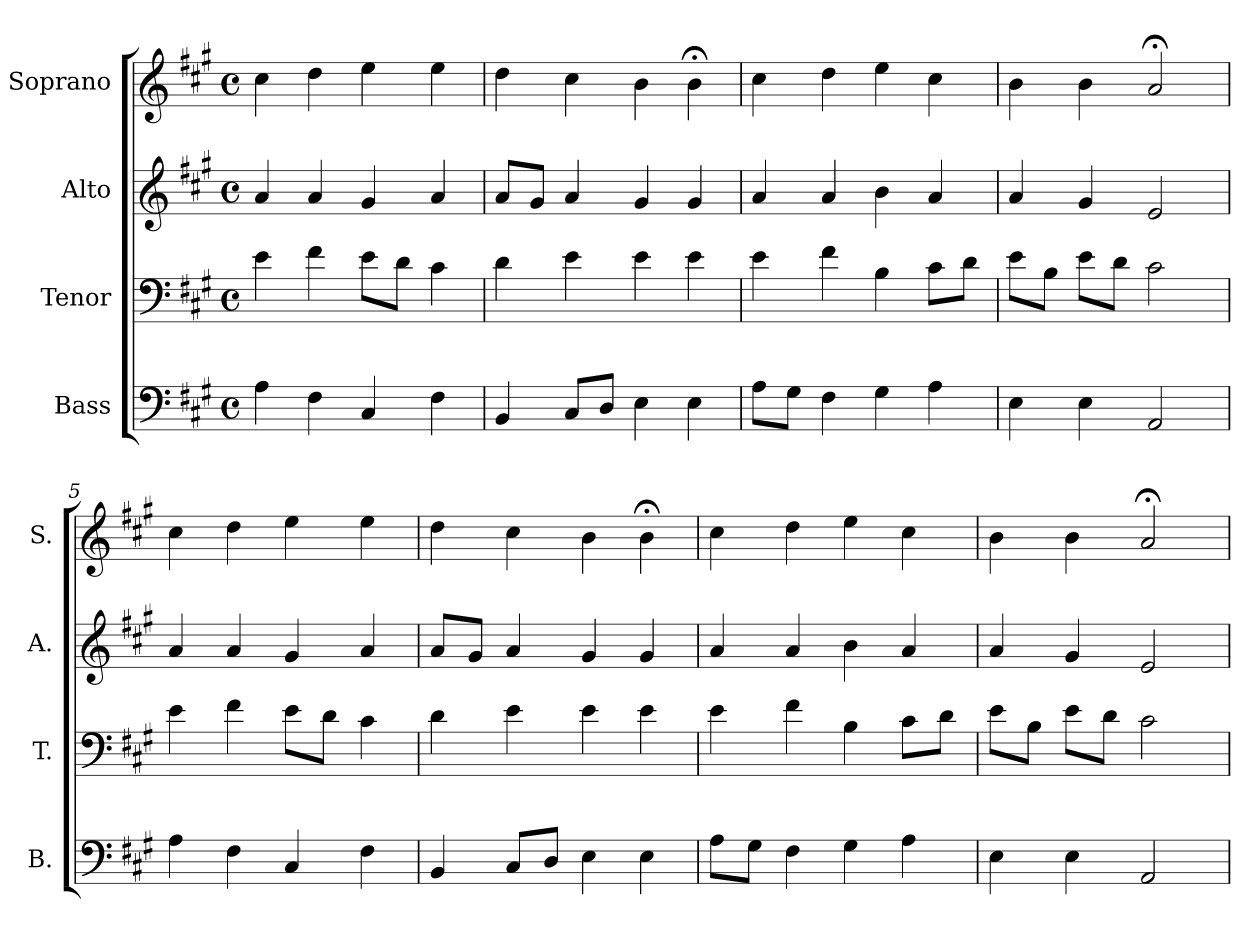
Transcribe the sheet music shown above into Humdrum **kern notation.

**kern	**kern	**kern	**kern
*part4	*part3	*part2	*part1
*staff4	*staff3	*staff2	*staff1
*I"Bass	*I"Tenor	*I"Alto	*I"Soprano
*I'B.	*I'T.	*I'A.	*I'S.
*clefF4	*clefF4	*clefG2	*clefG2
*k[f#c#g#]	*k[f#c#g#]	*k[f#c#g#]	*k[f#c#g#]
*A:	*A:	*A:	*A:
*M4/4	*M4/4	*M4/4	*M4/4
*met(c)	*met(c)	*met(c)	*met(c)
=1	=1	=1	=1
4A\	4e\	4a/	4cc#\
4F#\	4f#\	4a/	4dd\
4C#/	8e\L	4g#/	4ee\
.	8d\J	.	.
4F#\	4c#\	4a/	4ee\
=2	=2	=2	=2
4BB/	4d\	8a/L	4dd\
.	.	8g#/J	.
8C#/L	4e\	4a/	4cc#\
8D/J	.	.	.
4E\	4e\	4g#/	4b\
4E\	4e\	4g#/	4b;<\
=3	=3	=3	=3
8A\L	4e\	4a/	4cc#\
8G#\J	.	.	.
4F#\	4f#\	4a/	4dd\
4G#\	4B\	4b\	4ee\
4A\	8c#\L	4a/	4cc#\
.	8d\J	.	.
=4	=4	=4	=4
4E\	8e\L	4a/	4b\
.	8B\J	.	.
4E\	8e\L	4g#/	4b\
.	8d\J	.	.
2AA/	2c#\	2e/	2a;</
=5	=5	=5	=5
4A\	4e\	4a/	4cc#\
4F#\	4f#\	4a/	4dd\
4C#/	8e\L	4g#/	4ee\
.	8d\J	.	.
4F#\	4c#\	4a/	4ee\
!!LO:LB:g=z
=6	=6	=6	=6
4BB/	4d\	8a/L	4dd\
.	.	8g#/J	.
8C#/L	4e\	4a/	4cc#\
8D/J	.	.	.
4E\	4e\	4g#/	4b\
4E\	4e\	4g#/	4b;<\
=7	=7	=7	=7
8A\L	4e\	4a/	4cc#\
8G#\J	.	.	.
4F#\	4f#\	4a/	4dd\
4G#\	4B\	4b\	4ee\
4A\	8c#\L	4a/	4cc#\
.	8d\J	.	.
=8	=8	=8	=8
4E\	8e\L	4a/	4b\
.	8B\J	.	.
4E\	8e\L	4g#/	4b\
.	8d\J	.	.
2AA/	2c#\	2e/	2a;</
=	=	=	=
*-	*-	*-	*-
